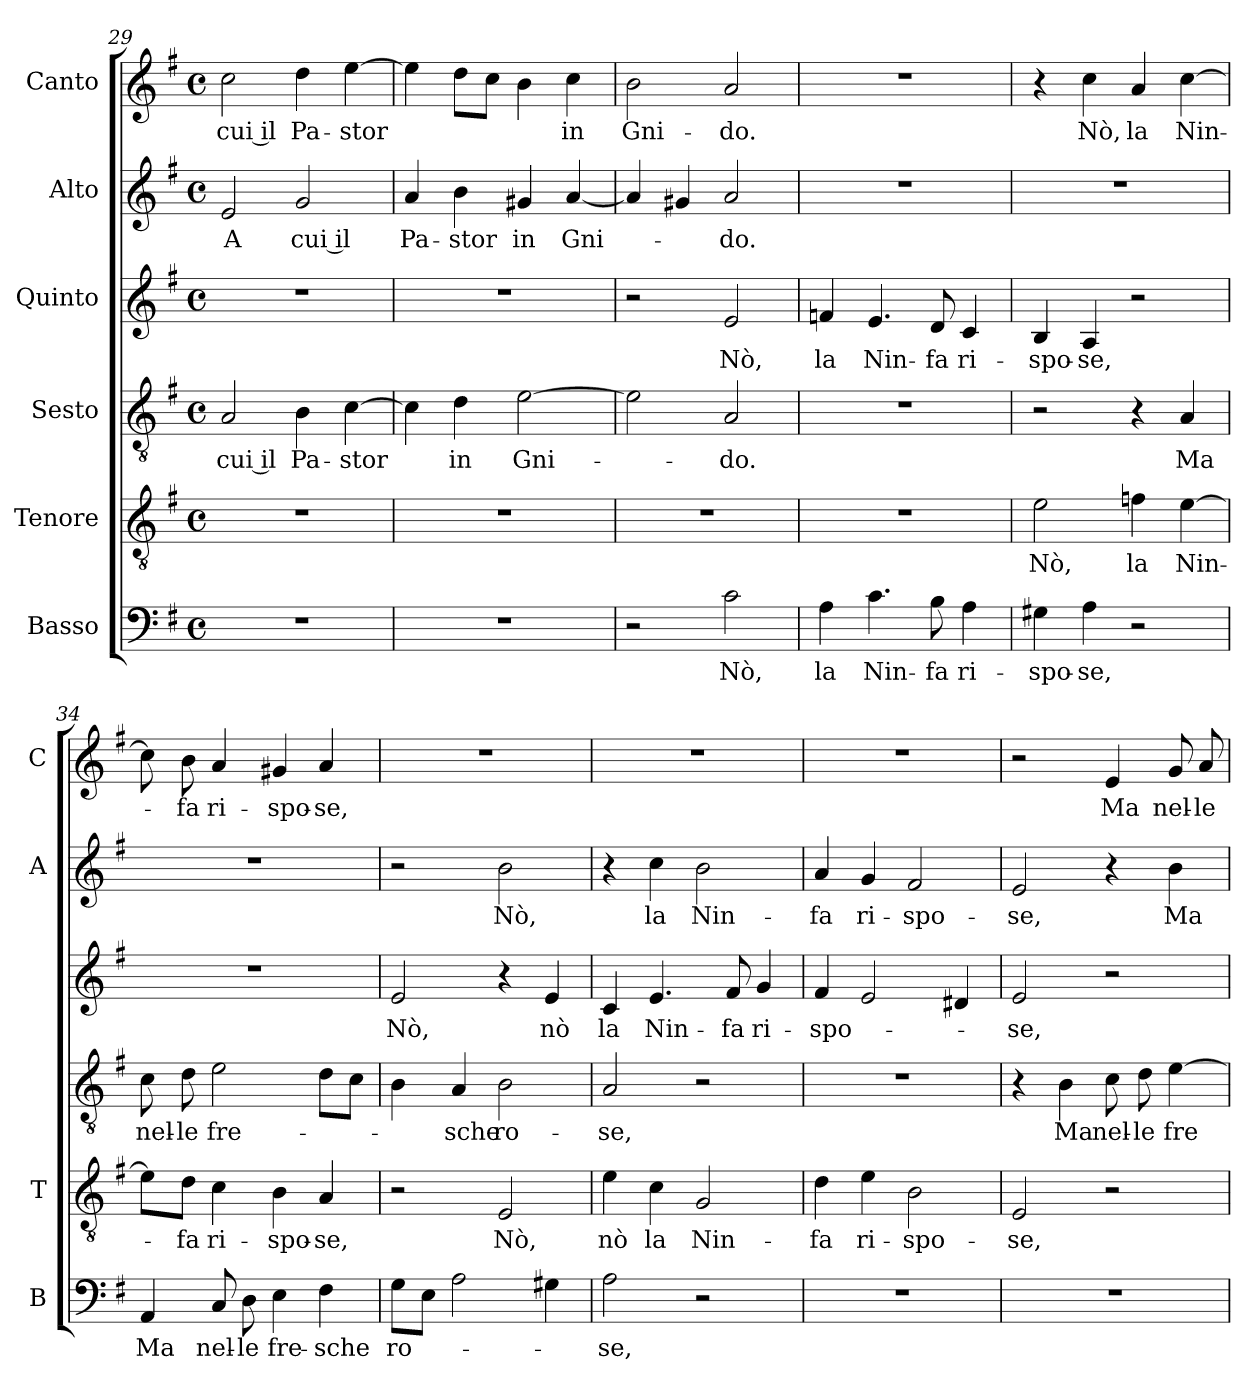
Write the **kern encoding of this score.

**kern	**text	**kern	**text	**kern	**text	**kern	**text	**kern	**text	**kern	**text
*part6	*part6	*part5	*part5	*part4	*part4	*part3	*part3	*part2	*part2	*part1	*part1
*staff6	*staff6	*staff5	*staff5	*staff4	*staff4	*staff3	*staff3	*staff2	*staff2	*staff1	*staff1
*I"Basso	*	*I"Tenore	*	*I"Sesto	*	*I"Quinto	*	*I"Alto	*	*I"Canto	*
*I'B	*	*I'T	*	*	*	*	*	*I'A	*	*I'C	*
*clefF4	*	*clefGv2	*	*clefGv2	*	*clefG2	*	*clefG2	*	*clefG2	*
*k[f#]	*	*k[f#]	*	*k[f#]	*	*k[f#]	*	*k[f#]	*	*k[f#]	*
*G:	*	*G:	*	*G:	*	*G:	*	*G:	*	*G:	*
*M4/4	*	*M4/4	*	*M4/4	*	*M4/4	*	*M4/4	*	*M4/4	*
*met(c)	*	*met(c)	*	*met(c)	*	*met(c)	*	*met(c)	*	*met(c)	*
=29	=29	=29	=29	=29	=29	=29	=29	=29	=29	=29	=29
!	!	!	!	!	!LO:LY:b	!	!	!	!LO:LY:b	!	!LO:LY:b
1r	.	1r	.	2A/	cui il	1r	.	2e/	A	2cc\	cui il
!	!	!	!	!	!LO:LY:b	!	!	!	!LO:LY:b	!	!LO:LY:b
.	.	.	.	4B\	Pa-	.	.	2g/	cui il	4dd\	Pa-
!	!	!	!	!	!LO:LY:b	!	!	!	!	!	!LO:LY:b
.	.	.	.	[4c\	-stor	.	.	.	.	[4ee\	-stor
!!LO:LB:g=z
=30	=30	=30	=30	=30	=30	=30	=30	=30	=30	=30	=30
!	!	!	!	!	!	!	!	!	!LO:LY:b	!	!
1r	.	1r	.	4c\]	.	1r	.	4a/	Pa-	4ee\]	.
!	!	!	!	!	!LO:LY:b	!	!	!	!LO:LY:b	!	!
.	.	.	.	4d\	in	.	.	4b\	-stor	8dd\L	.
.	.	.	.	.	.	.	.	.	.	8cc\J	.
!	!	!	!	!	!LO:LY:b	!	!	!	!LO:LY:b	!	!
.	.	.	.	[2e\	Gni-	.	.	4g#X/	in	4b\	.
!	!	!	!	!	!	!	!	!	!LO:LY:b	!	!LO:LY:b
.	.	.	.	.	.	.	.	[4a/	Gni-	4cc\	in
=31	=31	=31	=31	=31	=31	=31	=31	=31	=31	=31	=31
!	!	!	!	!	!	!	!	!	!	!	!LO:LY:b
2r	.	1r	.	2e\]	.	2r	.	4a/]	.	2b\	Gni-
.	.	.	.	.	.	.	.	4g#X/	.	.	.
!	!LO:LY:b	!	!	!	!LO:LY:b	!	!LO:LY:b	!	!LO:LY:b	!	!LO:LY:b
2c\	Nò,	.	.	2A/	-do.	2e/	Nò,	2a/	-do.	2a/	-do.
=32	=32	=32	=32	=32	=32	=32	=32	=32	=32	=32	=32
!	!LO:LY:b	!	!	!	!	!	!LO:LY:b	!	!	!	!
4A\	la	1r	.	1r	.	4fn/	la	1r	.	1r	.
!	!LO:LY:b	!	!	!	!	!	!LO:LY:b	!	!	!	!
4.c\	Nin-	.	.	.	.	4.e/	Nin-	.	.	.	.
!	!LO:LY:b	!	!	!	!	!	!LO:LY:b	!	!	!	!
8B\	-fa	.	.	.	.	8d/	-fa	.	.	.	.
!	!LO:LY:b	!	!	!	!	!	!LO:LY:b	!	!	!	!
4A\	ri-	.	.	.	.	4c/	ri-	.	.	.	.
=33	=33	=33	=33	=33	=33	=33	=33	=33	=33	=33	=33
!	!LO:LY:b	!	!LO:LY:b	!	!	!	!LO:LY:b	!	!	!	!
4G#X\	-spo-	2e\	Nò,	2r	.	4B/	-spo-	1r	.	4r	.
!	!LO:LY:b	!	!	!	!	!	!LO:LY:b	!	!	!	!LO:LY:b
4A\	-se,	.	.	.	.	4A/	-se,	.	.	4cc\	Nò,
!	!	!	!LO:LY:b	!	!	!	!	!	!	!	!LO:LY:b
2r	.	4fn\	la	4r	.	2r	.	.	.	4a/	la
!	!	!	!LO:LY:b	!	!LO:LY:b	!	!	!	!	!	!LO:LY:b
.	.	[4e\	Nin-	4A/	Ma	.	.	.	.	[4cc\	Nin-
=34	=34	=34	=34	=34	=34	=34	=34	=34	=34	=34	=34
!	!LO:LY:b	!	!	!	!LO:LY:b	!	!	!	!	!	!
4AA/	Ma	8e\L]	.	8c\	nel-	1r	.	1r	.	8cc\]	.
!	!	!	!LO:LY:b	!	!LO:LY:b	!	!	!	!	!	!LO:LY:b
.	.	8d\J	-fa	8d\	-le	.	.	.	.	8b\	-fa
!	!LO:LY:b	!	!LO:LY:b	!	!LO:LY:b	!	!	!	!	!	!LO:LY:b
8C/	nel-	4c\	ri-	2e\	fre-	.	.	.	.	4a/	ri-
!	!LO:LY:b	!	!	!	!	!	!	!	!	!	!
8D\	-le	.	.	.	.	.	.	.	.	.	.
!	!LO:LY:b	!	!LO:LY:b	!	!	!	!	!	!	!	!LO:LY:b
4E\	fre-	4B\	-spo-	.	.	.	.	.	.	4g#X/	-spo-
!	!LO:LY:b	!	!LO:LY:b	!	!	!	!	!	!	!	!LO:LY:b
4F#\	-sche	4A/	-se,	8d\L	.	.	.	.	.	4a/	-se,
.	.	.	.	8c\J	.	.	.	.	.	.	.
=35	=35	=35	=35	=35	=35	=35	=35	=35	=35	=35	=35
!	!LO:LY:b	!	!	!	!	!	!LO:LY:b	!	!	!	!
8G\L	ro-	2r	.	4B\	.	2e/	Nò,	2r	.	1r	.
8E\J	.	.	.	.	.	.	.	.	.	.	.
!	!	!	!	!	!LO:LY:b	!	!	!	!	!	!
2A\	.	.	.	4A/	-sche	.	.	.	.	.	.
!	!	!	!LO:LY:b	!	!LO:LY:b	!	!	!	!LO:LY:b	!	!
.	.	2E/	Nò,	2B\	ro-	4r	.	2b\	Nò,	.	.
!	!	!	!	!	!	!	!LO:LY:b	!	!	!	!
4G#X\	.	.	.	.	.	4e/	nò	.	.	.	.
=36	=36	=36	=36	=36	=36	=36	=36	=36	=36	=36	=36
!	!LO:LY:b	!	!LO:LY:b	!	!LO:LY:b	!	!LO:LY:b	!	!	!	!
2A\	-se,	4e\	nò	2A/	-se,	4c/	la	4r	.	1r	.
!	!	!	!LO:LY:b	!	!	!	!LO:LY:b	!	!LO:LY:b	!	!
.	.	4c\	la	.	.	4.e/	Nin-	4cc\	la	.	.
!	!	!	!LO:LY:b	!	!	!	!	!	!LO:LY:b	!	!
2r	.	2G/	Nin-	2r	.	.	.	2b\	Nin-	.	.
!	!	!	!	!	!	!	!LO:LY:b	!	!	!	!
.	.	.	.	.	.	8f#/	-fa	.	.	.	.
!	!	!	!	!	!	!	!LO:LY:b	!	!	!	!
.	.	.	.	.	.	4g/	ri-	.	.	.	.
!!LO:PB:g=z
=37	=37	=37	=37	=37	=37	=37	=37	=37	=37	=37	=37
!	!	!	!LO:LY:b	!	!	!	!LO:LY:b	!	!LO:LY:b	!	!
1r	.	4d\	-fa	1r	.	4f#/	-spo-	4a/	-fa	1r	.
!	!	!	!LO:LY:b	!	!	!	!	!	!LO:LY:b	!	!
.	.	4e\	ri-	.	.	2e/	.	4g/	ri-	.	.
!	!	!	!LO:LY:b	!	!	!	!	!	!LO:LY:b	!	!
.	.	2B\	-spo-	.	.	.	.	2f#/	-spo-	.	.
.	.	.	.	.	.	4d#X/	.	.	.	.	.
=38	=38	=38	=38	=38	=38	=38	=38	=38	=38	=38	=38
!	!	!	!LO:LY:b	!	!	!	!LO:LY:b	!	!LO:LY:b	!	!
1r	.	2E/	-se,	4r	.	2e/	-se,	2e/	-se,	2r	.
!	!	!	!	!	!LO:LY:b	!	!	!	!	!	!
.	.	.	.	4B\	Ma	.	.	.	.	.	.
!	!	!	!	!	!LO:LY:b	!	!	!	!	!	!LO:LY:b
.	.	2r	.	8c\	nel-	2r	.	4r	.	4e/	Ma
!	!	!	!	!	!LO:LY:b	!	!	!	!	!	!
.	.	.	.	8d\	-le	.	.	.	.	.	.
!	!	!	!	!	!LO:LY:b	!	!	!	!LO:LY:b	!	!LO:LY:b
.	.	.	.	[4e\	fre-	.	.	4b\	Ma	8g/	nel-
!	!	!	!	!	!	!	!	!	!	!	!LO:LY:b
.	.	.	.	.	.	.	.	.	.	8a/	-le
=	=	=	=	=	=	=	=	=	=	=	=
*-	*-	*-	*-	*-	*-	*-	*-	*-	*-	*-	*-
